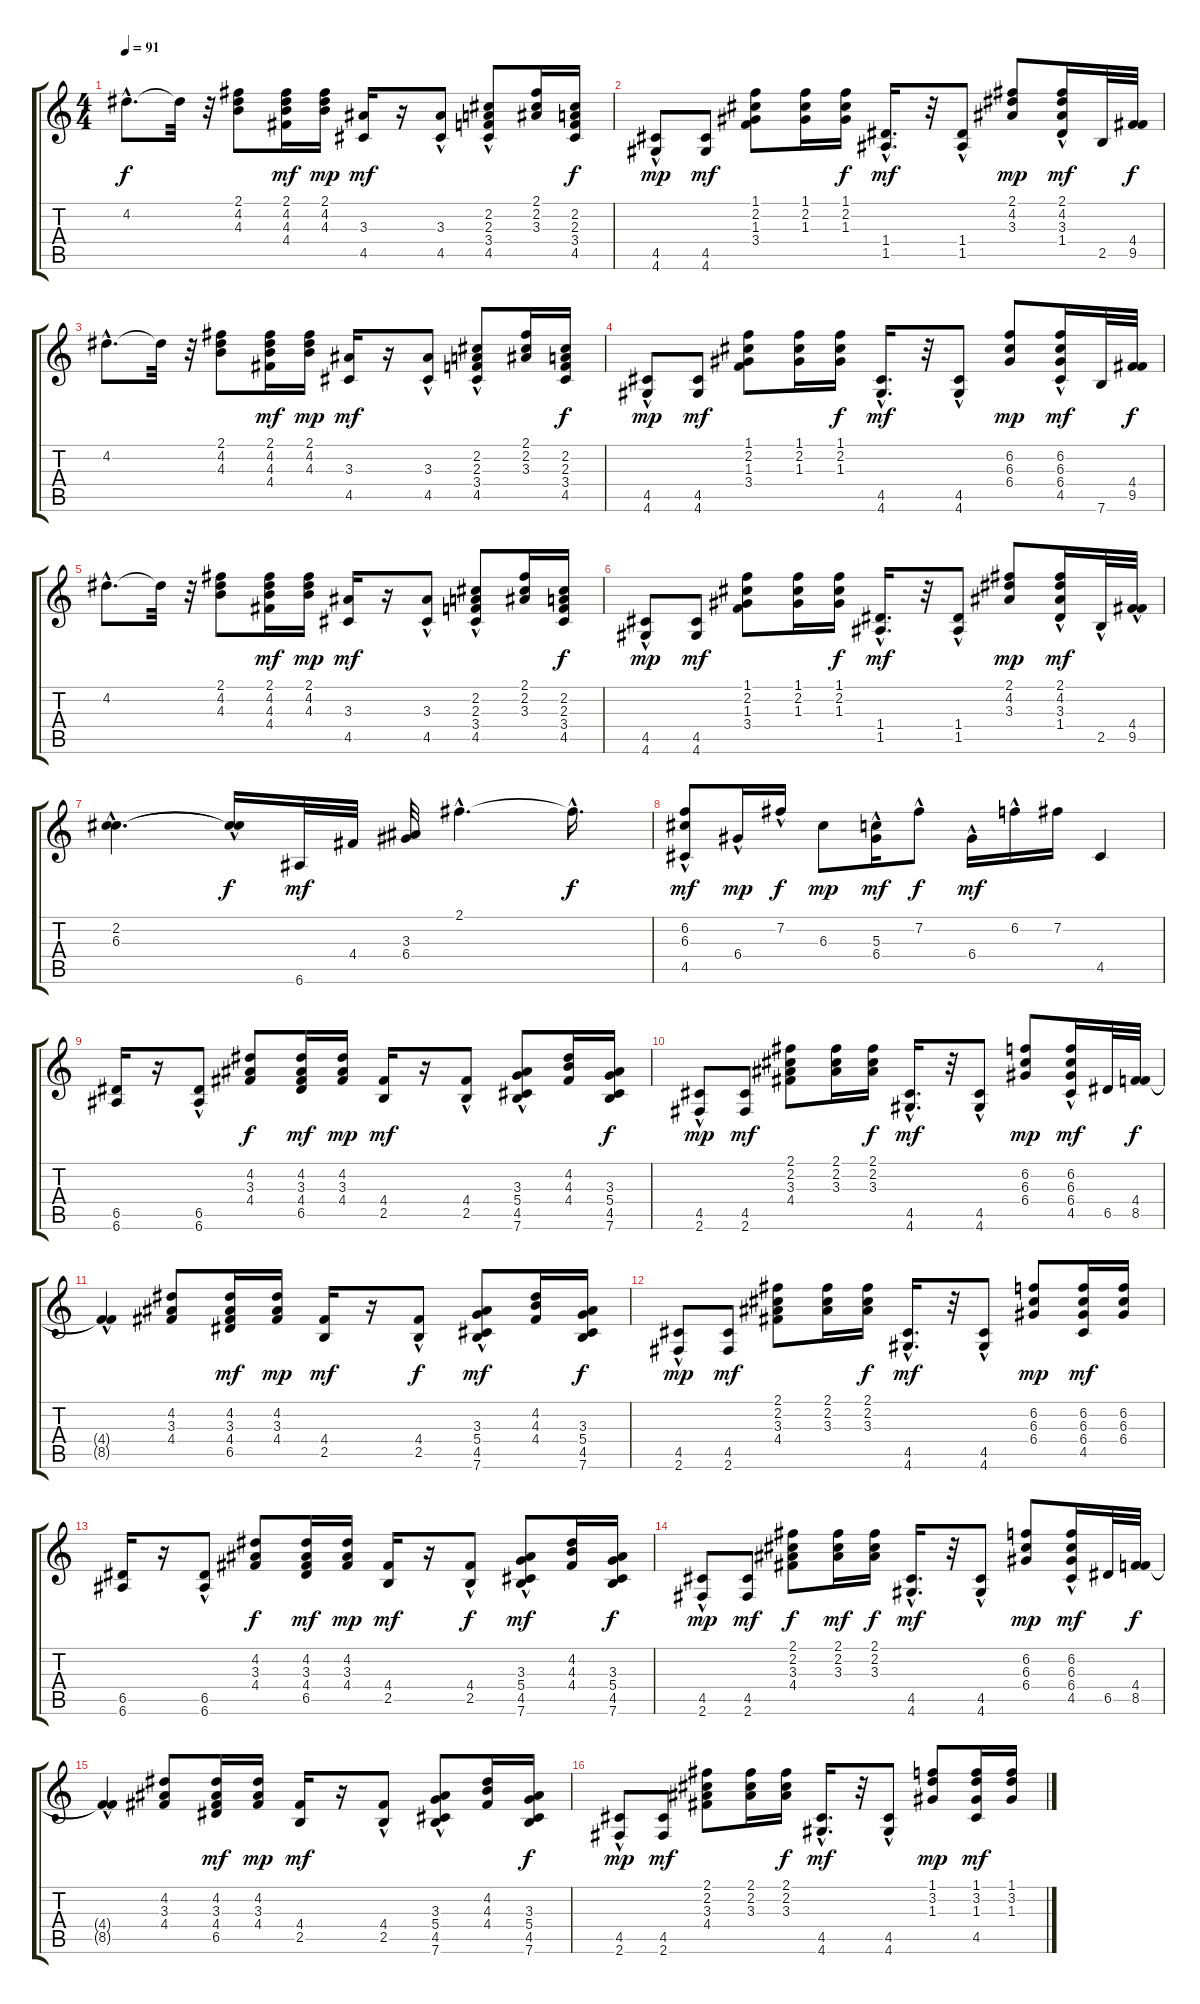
\track "" {instrument acousticguitarsteel}
\staff {score tabs}
\tuning (E4 B3 G3 D3 A2 E2) {hide}
\ts (4 4)
\tempo 91
\clef g2
\ks c
4.2{hac}.8{d dy f} 4.2{t}.32 r.32 (2.1 4.2 4.3).8 (2.1 4.2 4.3 4.4).16{dy mf} (2.1 4.2 4.3).16{dy mp} (3.3 4.5).16{dy mf} r.16 (3.3{hac} 4.5).8 (2.2 2.3 3.4 4.5{hac}).8 (2.1 2.2 3.3).16 (2.2 2.3 3.4 4.5).16{dy f} |
(4.5{hac} 4.6).8{dy mp} (4.5 4.6).8{dy mf} (1.1 2.2 1.3 3.4).8 (1.1 2.2 1.3).16 (1.1 2.2 1.3).16{dy f} (1.4 1.5{hac}).16{d dy mf} r.32 (1.4{hac} 1.5).8 (2.1 4.2 3.3).8{dy mp} (2.1{hac} 4.2{hac} 3.3 1.4).16{dy mf} 2.5.32 (4.4 9.5).32{dy f} |
4.2{hac}.8{d} 4.2{t}.32 r.32 (2.1 4.2 4.3).8 (2.1 4.2 4.3 4.4).16{dy mf} (2.1 4.2 4.3).16{dy mp} (3.3 4.5).16{dy mf} r.16 (3.3{hac} 4.5).8 (2.2 2.3 3.4 4.5{hac}).8 (2.1 2.2 3.3).16 (2.2 2.3 3.4 4.5).16{dy f} |
(4.5{hac} 4.6).8{dy mp} (4.5 4.6).8{dy mf} (1.1 2.2 1.3 3.4).8 (1.1 2.2 1.3).16 (1.1 2.2 1.3).16{dy f} (4.5 4.6{hac}).16{d dy mf} r.32 (4.5{hac} 4.6).8 (6.2 6.3 6.4).8{dy mp} (6.2{hac} 6.3{hac} 6.4 4.5).16{dy mf} 7.6.32 (4.4 9.5).32{dy f} |
4.2{hac}.8{d} 4.2{t}.32 r.32 (2.1 4.2 4.3).8 (2.1 4.2 4.3 4.4).16{dy mf} (2.1 4.2 4.3).16{dy mp} (3.3 4.5).16{dy mf} r.16 (3.3{hac} 4.5).8 (2.2 2.3 3.4 4.5{hac}).8 (2.1 2.2 3.3).16 (2.2 2.3 3.4 4.5).16{dy f} |
(4.5{hac} 4.6).8{dy mp} (4.5 4.6).8{dy mf} (1.1 2.2 1.3 3.4).8 (1.1 2.2 1.3).16 (1.1 2.2 1.3).16{dy f} (1.4 1.5{hac}).16{d dy mf} r.32 (1.4{hac} 1.5).8 (2.1 4.2 3.3).8{dy mp} (2.1{hac} 4.2{hac} 3.3 1.4).16{dy mf} 2.5{hac}.32 (4.4{hac} 9.5{hac}).32 |
(2.2{hac} 6.3{hac}).4{d} (2.2{hac t} 6.3{hac t}).16{dy f} 6.6.32{dy mf} 4.4.32 (3.3 6.4).32 2.1{hac}.4{d} 2.1{hac t}.16{d dy f} |
(6.2{hac} 6.3 4.5).8{dy mf} 6.4{hac}.16{dy mp} 7.2{hac}.16{dy f} 6.3.8{dy mp} (5.3{hac} 6.4).16{dy mf} 7.2{hac}.8{dy f} 6.4{hac}.16{dy mf} 6.2{hac}.16 7.2.16 4.5.4 |
(6.5 6.6).16 r.16 (6.5{hac} 6.6{hac}).8 (4.2 3.3 4.4).8{dy f} (4.2 3.3 4.4 6.5).16{dy mf} (4.2 3.3 4.4).16{dy mp} (4.4 2.5).16{dy mf} r.16 (4.4{hac} 2.5).8 (3.3 5.4 4.5 7.6{hac}).8 (4.2 4.3 4.4).16 (3.3 5.4 4.5 7.6).16{dy f} |
(4.5{hac} 2.6).8{dy mp} (4.5 2.6).8{dy mf} (2.1 2.2 3.3 4.4).8 (2.1 2.2 3.3).16 (2.1 2.2 3.3).16{dy f} (4.5 4.6{hac}).16{d dy mf} r.32 (4.5{hac} 4.6).8 (6.2 6.3 6.4).8{dy mp} (6.2{hac} 6.3{hac} 6.4 4.5).16{dy mf} 6.5.32 (4.4 8.5).32{dy f} |
(4.4{t} 8.5{hac t}).4 (4.2 3.3 4.4).8 (4.2 3.3 4.4 6.5).16{dy mf} (4.2 3.3 4.4).16{dy mp} (4.4 2.5).16{dy mf} r.16 (4.4{hac} 2.5).8{dy f} (3.3 5.4 4.5 7.6{hac}).8{dy mf} (4.2 4.3 4.4).16 (3.3 5.4 4.5 7.6).16{dy f} |
(4.5{hac} 2.6).8{dy mp} (4.5 2.6).8{dy mf} (2.1 2.2 3.3 4.4).8 (2.1 2.2 3.3).16 (2.1 2.2 3.3).16{dy f} (4.5 4.6{hac}).16{d dy mf} r.32 (4.5{hac} 4.6).8 (6.2 6.3 6.4).8{dy mp} (6.2 6.3 6.4 4.5).16{dy mf} (6.2 6.3 6.4).16 |
(6.5 6.6).16 r.16 (6.5{hac} 6.6{hac}).8 (4.2 3.3 4.4).8{dy f} (4.2 3.3 4.4 6.5).16{dy mf} (4.2 3.3 4.4).16{dy mp} (4.4 2.5).16{dy mf} r.16 (4.4{hac} 2.5).8{dy f} (3.3 5.4 4.5 7.6{hac}).8{dy mf} (4.2 4.3 4.4).16 (3.3 5.4 4.5 7.6).16{dy f} |
(4.5{hac} 2.6).8{dy mp} (4.5 2.6).8{dy mf} (2.1 2.2 3.3 4.4).8{dy f} (2.1 2.2 3.3).16{dy mf} (2.1 2.2 3.3).16{dy f} (4.5 4.6{hac}).16{d dy mf} r.32 (4.5{hac} 4.6).8 (6.2 6.3 6.4).8{dy mp} (6.2{hac} 6.3{hac} 6.4 4.5).16{dy mf} 6.5.32 (4.4 8.5).32{dy f} |
(4.4{t} 8.5{hac t}).4 (4.2 3.3 4.4).8 (4.2 3.3 4.4 6.5).16{dy mf} (4.2 3.3 4.4).16{dy mp} (4.4 2.5).16{dy mf} r.16 (4.4{hac} 2.5).8 (3.3 5.4 4.5 7.6{hac}).8 (4.2 4.3 4.4).16 (3.3 5.4 4.5 7.6).16{dy f} |
(4.5{hac} 2.6).8{dy mp} (4.5 2.6).8{dy mf} (2.1 2.2 3.3 4.4).8 (2.1 2.2 3.3).16 (2.1 2.2 3.3).16{dy f} (4.5 4.6{hac}).16{d dy mf} r.32 (4.5{hac} 4.6).8 (1.1 3.2 1.3).8{dy mp} (1.1 3.2 1.3 4.5).16{dy mf} (1.1 3.2 1.3).16
